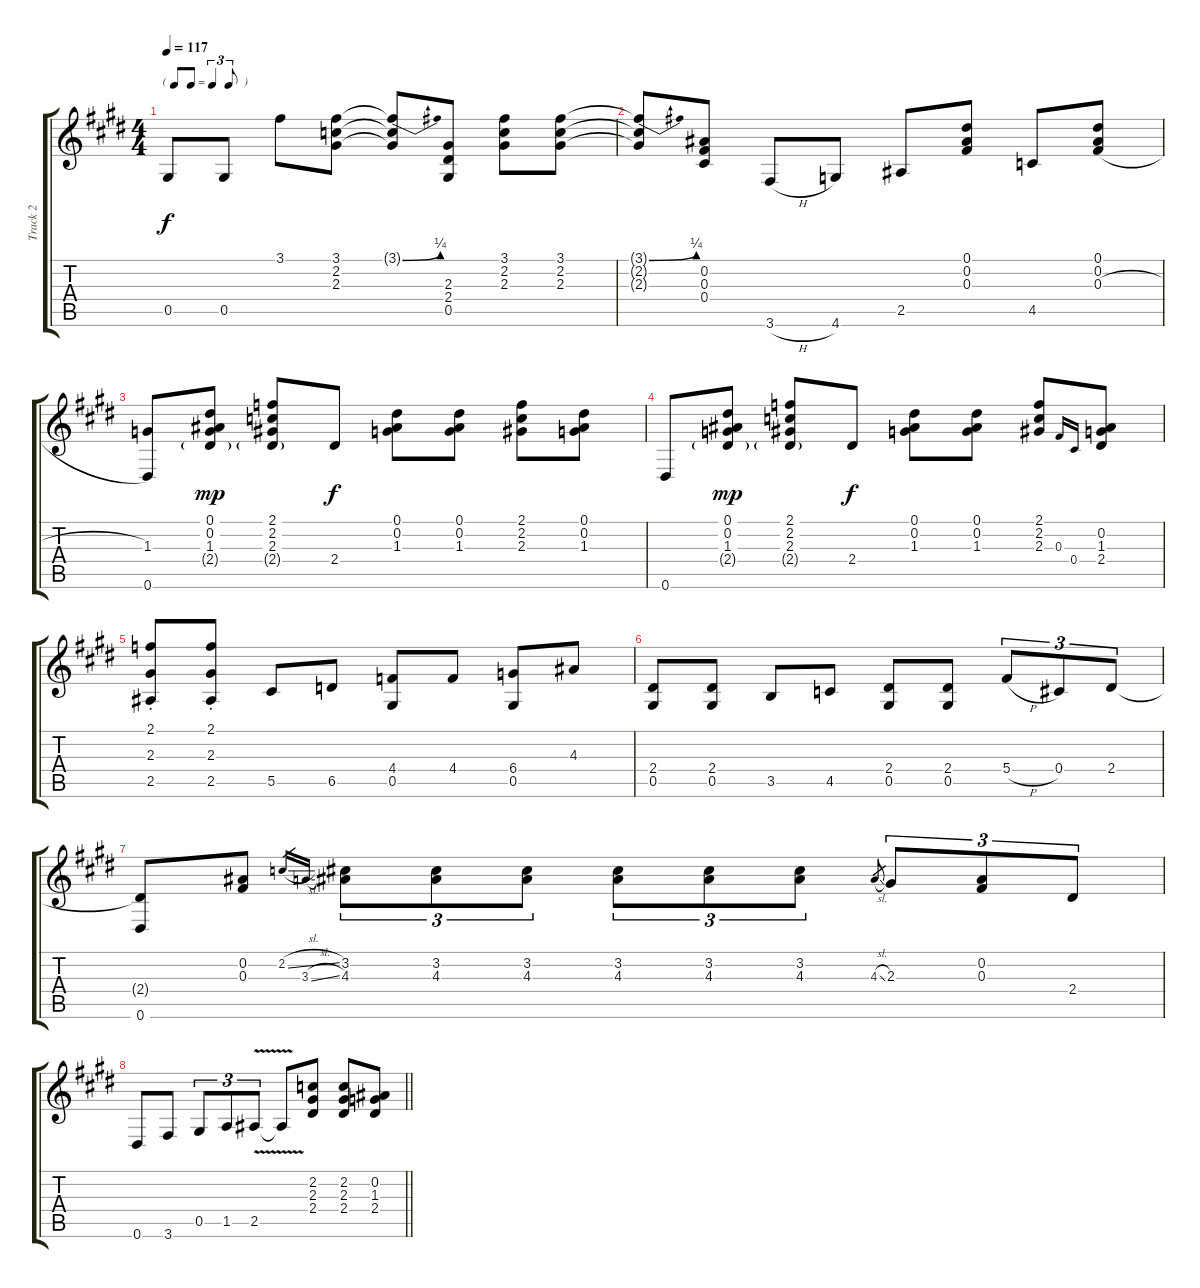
\track ("Track 2" "Track 2") {instrument electricguitarjazz}
\staff {score tabs}
\tuning (Eb4 Bb3 Gb3 Db3 Ab2 Eb2) {hide}
\ts (4 4)
\tf triplet8th
\tempo 117
\clef g2
\ks e
0.5.8{dy f} 0.5.8 3.1.8 (3.1 2.2 2.3).8 (3.1{be (bend 0 0 60 1) t} 2.2{t} 2.3{t}).8 (2.3 2.4 0.5).8 (3.1 2.2 2.3).8 (3.1 2.2 2.3).8 |
(3.1{be (bend 0 0 60 1) t} 2.2{t} 2.3{t}).8 (0.2 0.3 0.4).8 3.6{h}.8 4.6.8 2.5.8 (0.1 0.2 0.3).8 4.5.8 (0.1 0.2 0.3{h}).8 |
(1.3 0.6).8 (0.1 0.2 1.3 2.4{g}).8{dy mp} (2.1 2.2 2.3 2.4{g}).8 2.4.8{dy f} (0.1 0.2 1.3).8 (0.1 0.2 1.3).8 (2.1 2.2 2.3).8 (0.1 0.2 1.3).8 |
0.6.8 (0.1 0.2 1.3 2.4{g}).8{dy mp} (2.1 2.2 2.3 2.4{g}).8 2.4.8{dy f} (0.1 0.2 1.3).8 (0.1 0.2 1.3).8 (2.1 2.2 2.3).8 0.3.16{gr onbeat} 0.4.16{gr onbeat} (0.2 1.3 2.4).8 |
(2.1{st} 2.3{st} 2.5{st}).8 (2.1{st} 2.3{st} 2.5{st}).8 5.5.8 6.5.8 (4.4 0.5).8 4.4.8 (6.4 0.5).8 4.3.8 |
(2.4 0.5).8 (2.4 0.5).8 3.5.8 4.5.8 (2.4 0.5).8 (2.4 0.5).8 5.4{h}.8{tu (3 2)} 0.4.8{tu (3 2)} 2.4.8{tu (3 2)} |
(2.4{t} 0.6).8 (0.2 0.3).8 2.2{sl}.16{gr} 3.3{sl}.16{gr} (3.2 4.3).8{tu (3 2)} (3.2 4.3).8{tu (3 2)} (3.2 4.3).8{tu (3 2)} (3.2 4.3).8{tu (3 2)} (3.2 4.3).8{tu (3 2)} (3.2 4.3).8{tu (3 2)} 4.3{sl}.8{gr} 2.3.8{tu (3 2)} (0.2 0.3).8{tu (3 2)} 2.4.8{tu (3 2)} |
\barLineRight lightlight
0.6.8 3.6.8 0.5.8{tu (3 2)} 1.5.8{tu (3 2)} 2.5{v}.8{tu (3 2)} 2.5{t}.8 (2.2 2.3 2.4).8 (2.2 2.3 2.4).8 (0.2 1.3 2.4).8
